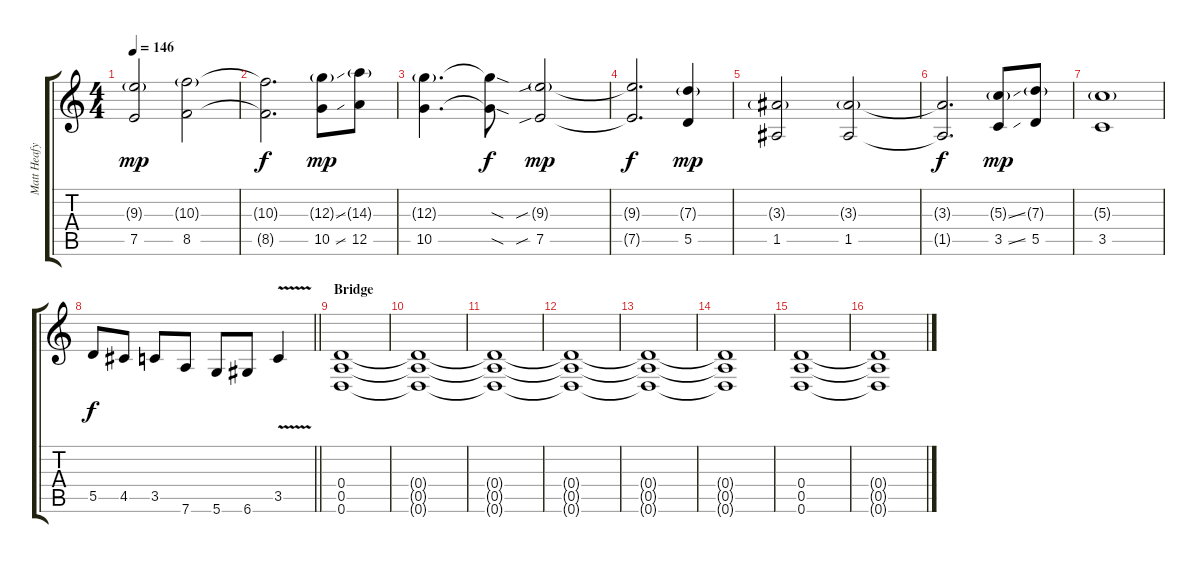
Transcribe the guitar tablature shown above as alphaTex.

\track ("Matt Heafy Solo I" "Matt Heafy") {instrument distortionguitar}
\staff {score tabs}
\tuning (E4 B3 G3 D3 A2 D2) {hide}
\ts (4 4)
\tempo 146
\clef g2
\ks c
(9.3{g} 7.5).2{dy mp} (10.3{g} 8.5).2 |
(10.3{t} 8.5{t}).2{d dy f} (12.3{ss g} 10.5{ss}).8{dy mp} (14.3{g} 12.5).8 |
(12.3{g} 10.5).4{d} (12.3{sod t} 10.5{sod t}).8{dy f} (9.3{sib g} 7.5{sib}).2{dy mp} |
(9.3{t} 7.5{t}).2{d dy f} (7.3{g} 5.5).4{dy mp} |
(3.3{g} 1.5).2 (3.3{g} 1.5).2 |
(3.3{t} 1.5{t}).2{d dy f} (5.3{ss g} 3.5{ss}).8{dy mp} (7.3{g} 5.5).8 |
(5.3{g} 3.5).1 |
\barLineRight lightlight
5.5.8{dy f} 4.5.8 3.5.8 7.6.8 5.6.8 6.6.8 3.5{v}.4 |
\section ("" "Bridge")
(0.4 0.5 0.6).1{volume 12} |
(0.4{t} 0.5{t} 0.6{t}).1 |
(0.4{t} 0.5{t} 0.6{t}).1 |
(0.4{t} 0.5{t} 0.6{t}).1 |
(0.4{t} 0.5{t} 0.6{t}).1 |
(0.4{t} 0.5{t} 0.6{t}).1 |
(0.4 0.5 0.6).1 |
(0.4{t} 0.5{t} 0.6{t}).1
